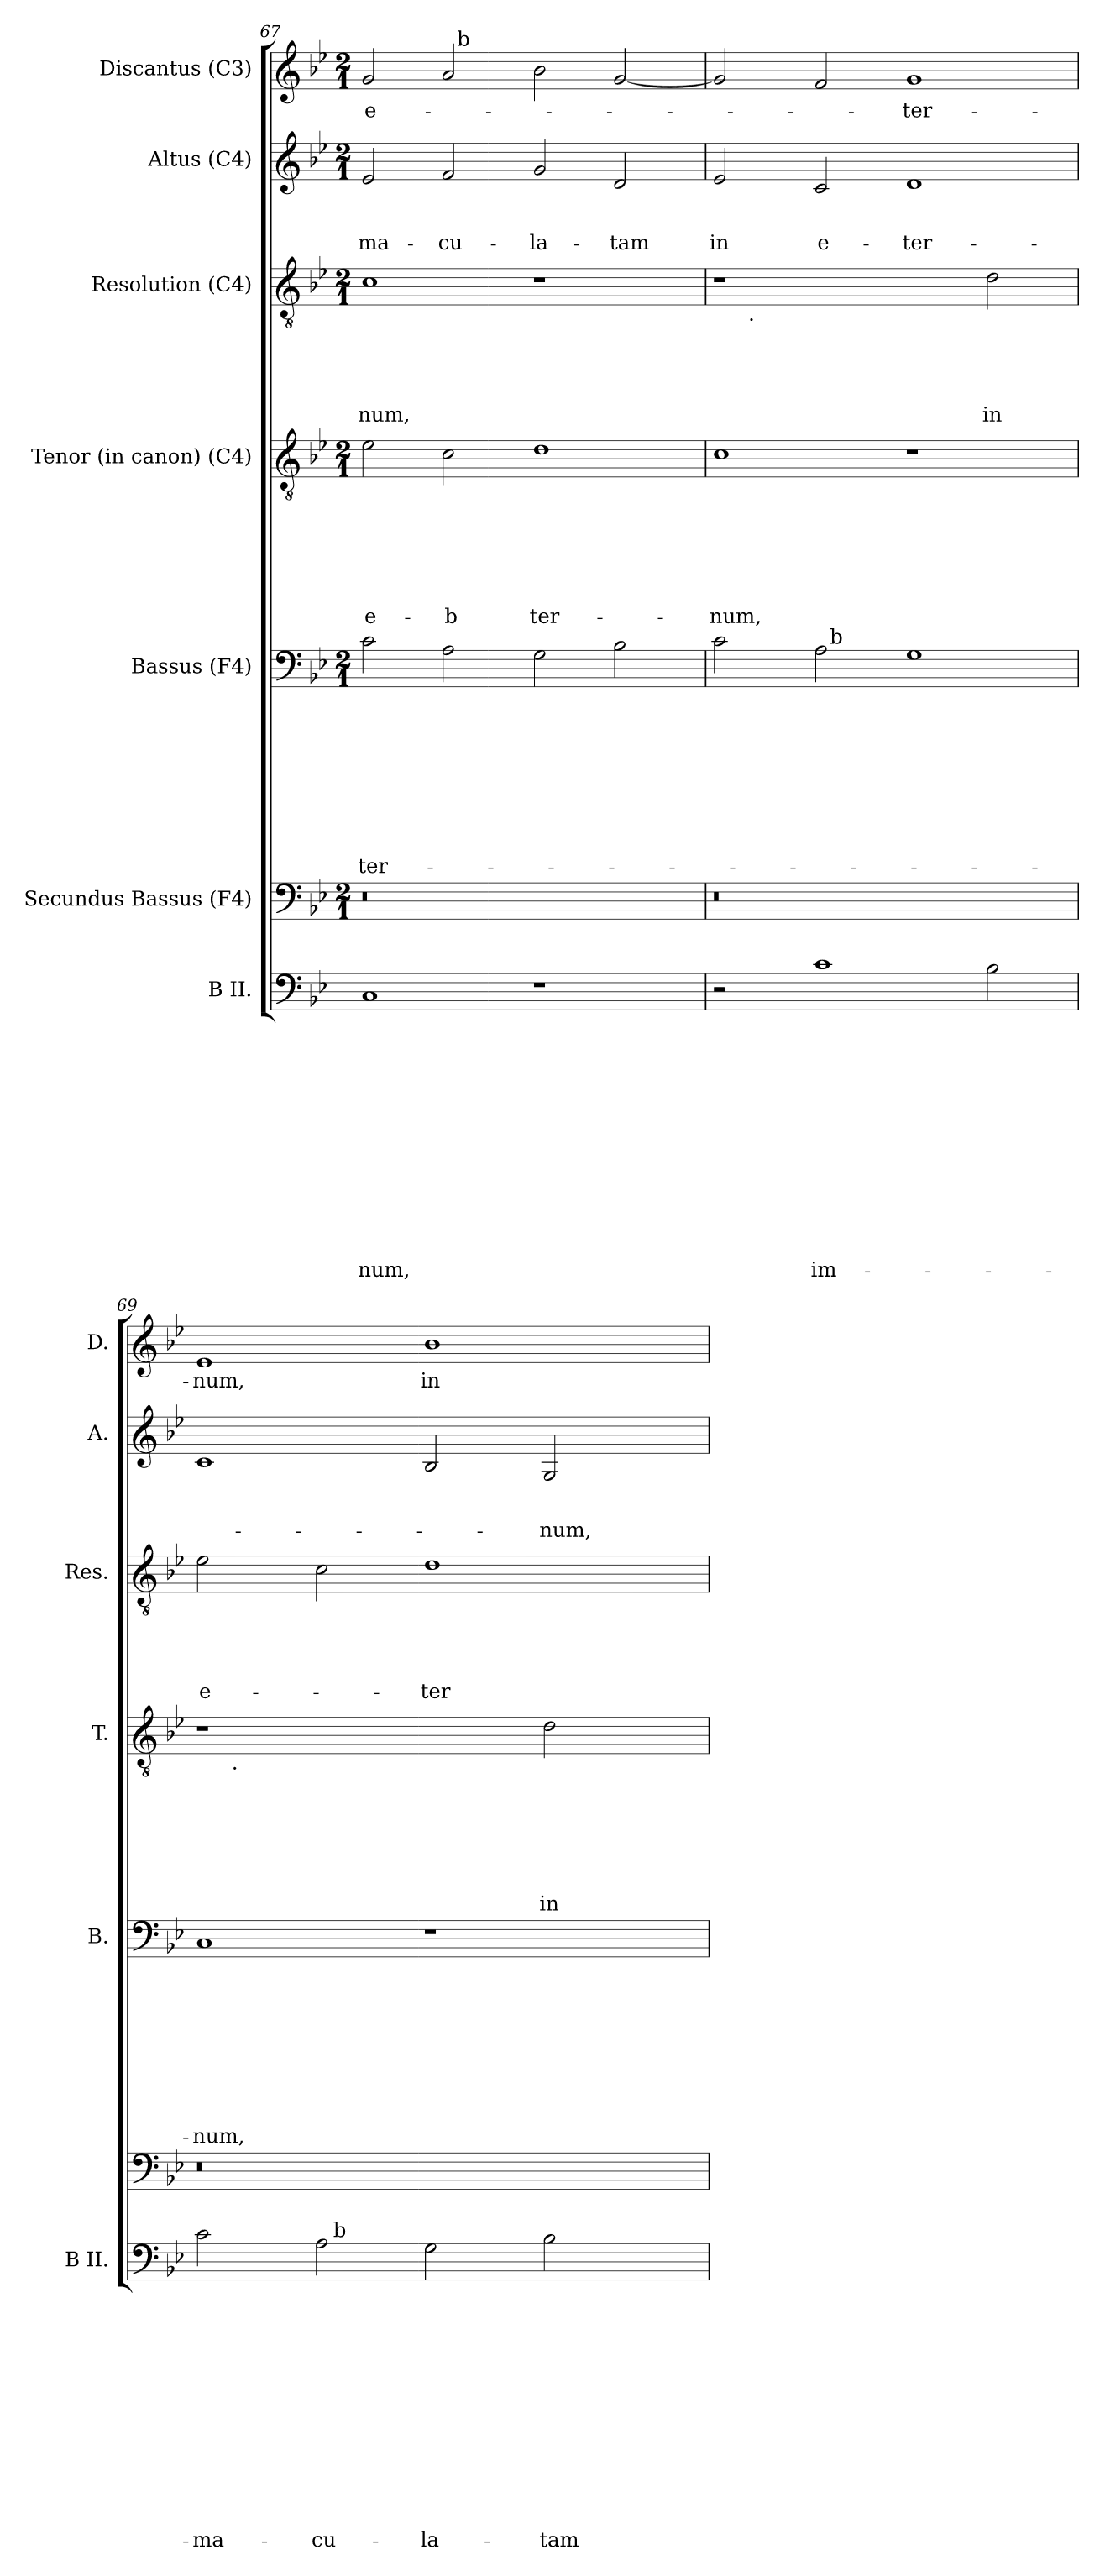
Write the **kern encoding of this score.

**kern	**text	**text	**text	**text	**text	**text	**text	**text	**text	**text	**text	**text	**text	**kern	**kern	**text	**text	**text	**text	**text	**text	**text	**text	**text	**kern	**text	**text	**text	**text	**text	**text	**text	**kern	**text	**text	**text	**text	**text	**kern	**text	**text	**text	**kern	**text
*part7	*part7	*part7	*part7	*part7	*part7	*part7	*part7	*part7	*part7	*part7	*part7	*part7	*part7	*part6	*part5	*part5	*part5	*part5	*part5	*part5	*part5	*part5	*part5	*part5	*part4	*part4	*part4	*part4	*part4	*part4	*part4	*part4	*part3	*part3	*part3	*part3	*part3	*part3	*part2	*part2	*part2	*part2	*part1	*part1
*staff7	*staff7	*staff7	*staff7	*staff7	*staff7	*staff7	*staff7	*staff7	*staff7	*staff7	*staff7	*staff7	*staff7	*staff6	*staff5	*staff5	*staff5	*staff5	*staff5	*staff5	*staff5	*staff5	*staff5	*staff5	*staff4	*staff4	*staff4	*staff4	*staff4	*staff4	*staff4	*staff4	*staff3	*staff3	*staff3	*staff3	*staff3	*staff3	*staff2	*staff2	*staff2	*staff2	*staff1	*staff1
*I"B II.	*	*	*	*	*	*	*	*	*	*	*	*	*	*I"Secundus Bassus (F4)	*I"Bassus (F4)	*	*	*	*	*	*	*	*	*	*I"Tenor (in canon) (C4)	*	*	*	*	*	*	*	*I"Resolution (C4)	*	*	*	*	*	*I"Altus (C4)	*	*	*	*I"Discantus (C3)	*
*I'B II.	*	*	*	*	*	*	*	*	*	*	*	*	*	*	*I'B.	*	*	*	*	*	*	*	*	*	*I'T.	*	*	*	*	*	*	*	*I'Res.	*	*	*	*	*	*I'A.	*	*	*	*I'D.	*
!!LO:LB:g=z
*clefF4	*	*	*	*	*	*	*	*	*	*	*	*	*	*clefF4	*clefF4	*	*	*	*	*	*	*	*	*	*clefGv2	*	*	*	*	*	*	*	*clefGv2	*	*	*	*	*	*clefG2	*	*	*	*clefG2	*
*k[b-e-]	*	*	*	*	*	*	*	*	*	*	*	*	*	*k[b-e-]	*k[b-e-]	*	*	*	*	*	*	*	*	*	*k[b-e-]	*	*	*	*	*	*	*	*k[b-e-]	*	*	*	*	*	*k[b-e-]	*	*	*	*k[b-e-]	*
*B-:	*	*	*	*	*	*	*	*	*	*	*	*	*	*B-:	*B-:	*	*	*	*	*	*	*	*	*	*B-:	*	*	*	*	*	*	*	*B-:	*	*	*	*	*	*B-:	*	*	*	*B-:	*
*	*	*	*	*	*	*	*	*	*	*	*	*	*	*M2/1	*M2/1	*	*	*	*	*	*	*	*	*	*M2/1	*	*	*	*	*	*	*	*M2/1	*	*	*	*	*	*M2/1	*	*	*	*M2/1	*
=67	=67	=67	=67	=67	=67	=67	=67	=67	=67	=67	=67	=67	=67	=67	=67	=67	=67	=67	=67	=67	=67	=67	=67	=67	=67	=67	=67	=67	=67	=67	=67	=67	=67	=67	=67	=67	=67	=67	=67	=67	=67	=67	=67	=67
!	!	!	!	!	!	!	!	!	!	!	!	!	!LO:LY:b	!	!	!	!	!	!	!	!	!	!	!LO:LY:b	!	!	!	!	!	!	!	!LO:LY:b:rj	!	!	!	!	!	!LO:LY:b	!	!	!	!LO:LY:b	!	!LO:LY:b:rj
*	*	*	*	*	*	*	*	*	*	*	*	*	*	*	*	*	*	*	*	*	*	*	*	*	*	*	*	*	*	*	*	*	*	*	*	*	*	*	*	*	*	*	*^	*
1C	.	.	.	.	.	.	.	.	.	.	.	.	-num,	0r	2c\	.	.	.	.	.	.	.	.	-ter-	2e-\	.	.	.	.	.	.	e-	1c	.	.	.	.	-num,	2e-/	.	.	-ma-	2g/	2ryy	e-
!	!	!	!	!	!	!	!	!	!	!	!	!	!	!	!	!	!	!	!	!	!	!	!	!	!	!	!	!	!	!	!	!LO:LY:b	!	!	!	!	!	!	!	!	!	!LO:LY:b	!	!	!
.	.	.	.	.	.	.	.	.	.	.	.	.	.	.	2A\	.	.	.	.	.	.	.	.	.	2c\	.	.	.	.	.	.	-b	.	.	.	.	.	.	2f/	.	.	-cu-	2a/	32ryy	.
!	!	!	!	!	!	!	!	!	!	!	!	!	!	!	!	!	!	!	!	!	!	!	!	!	!	!	!	!	!	!	!	!	!	!	!	!	!	!	!	!	!	!	!	!LO:TX:a:t=b	!
.	.	.	.	.	.	.	.	.	.	.	.	.	.	.	.	.	.	.	.	.	.	.	.	.	.	.	.	.	.	.	.	.	.	.	.	.	.	.	.	.	.	.	.	1ryy	.
!	!	!	!	!	!	!	!	!	!	!	!	!	!	!	!	!	!	!	!	!	!	!	!	!	!	!	!	!	!	!	!	!LO:LY:b	!	!	!	!	!	!	!	!	!	!LO:LY:b	!	!	!
1r	.	.	.	.	.	.	.	.	.	.	.	.	.	.	2G\	.	.	.	.	.	.	.	.	.	1d	.	.	.	.	.	.	ter-	1r	.	.	.	.	.	2g/	.	.	-la-	2b-\	.	.
!	!	!	!	!	!	!	!	!	!	!	!	!	!	!	!	!	!	!	!	!	!	!	!	!	!	!	!	!	!	!	!	!	!	!	!	!	!	!	!	!	!	!LO:LY:b	!	!	!
.	.	.	.	.	.	.	.	.	.	.	.	.	.	.	2B-\	.	.	.	.	.	.	.	.	.	.	.	.	.	.	.	.	.	.	.	.	.	.	.	2d/	.	.	-tam	[<2g/	.	.
.	.	.	.	.	.	.	.	.	.	.	.	.	.	.	.	.	.	.	.	.	.	.	.	.	.	.	.	.	.	.	.	.	.	.	.	.	.	.	.	.	.	.	.	4...ryy	.
=68	=68	=68	=68	=68	=68	=68	=68	=68	=68	=68	=68	=68	=68	=68	=68	=68	=68	=68	=68	=68	=68	=68	=68	=68	=68	=68	=68	=68	=68	=68	=68	=68	=68	=68	=68	=68	=68	=68	=68	=68	=68	=68	=68	=68	=68
!	!	!	!	!	!	!	!	!	!	!	!	!	!	!	!	!	!	!	!	!	!	!	!	!	!	!	!	!	!	!	!	!LO:LY:b	!	!	!	!	!	!	!	!	!	!LO:LY:b	!	!	!
*	*	*	*	*	*	*	*	*	*	*	*	*	*	*	*^	*	*	*	*	*	*	*	*	*	*	*	*	*	*	*	*	*	*^	*	*	*	*	*	*	*	*	*	*v	*v	*
2r	.	.	.	.	.	.	.	.	.	.	.	.	.	0r	2c\	2ryy	.	.	.	.	.	.	.	.	.	1c	.	.	.	.	.	.	-num,	1r	8ryy	.	.	.	.	.	2e-/	.	.	in	2g/]	.
!	!	!	!	!	!	!	!	!	!	!	!	!	!	!	!	!	!	!	!	!	!	!	!	!	!	!	!	!	!	!	!	!	!	!	!LO:TX:b:t=.	!	!	!	!	!	!	!	!	!	!	!
.	.	.	.	.	.	.	.	.	.	.	.	.	.	.	.	.	.	.	.	.	.	.	.	.	.	.	.	.	.	.	.	.	.	.	1...ryy	.	.	.	.	.	.	.	.	.	.	.
!	!	!	!	!	!	!	!	!	!	!	!	!	!LO:LY:b	!	!	!	!	!	!	!	!	!	!	!	!	!	!	!	!	!	!	!	!	!	!	!	!	!	!	!	!	!	!	!LO:LY:b	!	!
1c	.	.	.	.	.	.	.	.	.	.	.	.	im-	.	2A\	32ryy	.	.	.	.	.	.	.	.	.	.	.	.	.	.	.	.	.	.	.	.	.	.	.	.	2c/	.	.	e-	2f/	.
!	!	!	!	!	!	!	!	!	!	!	!	!	!	!	!	!LO:TX:a:t=b	!	!	!	!	!	!	!	!	!	!	!	!	!	!	!	!	!	!	!	!	!	!	!	!	!	!	!	!	!	!
.	.	.	.	.	.	.	.	.	.	.	.	.	.	.	.	1ryy	.	.	.	.	.	.	.	.	.	.	.	.	.	.	.	.	.	.	.	.	.	.	.	.	.	.	.	.	.	.
!	!	!	!	!	!	!	!	!	!	!	!	!	!	!	!	!	!	!	!	!	!	!	!	!	!	!	!	!	!	!	!	!	!	!	!	!	!	!	!	!	!	!	!	!LO:LY:b	!	!LO:LY:b
.	.	.	.	.	.	.	.	.	.	.	.	.	.	.	1G	.	.	.	.	.	.	.	.	.	.	1r	.	.	.	.	.	.	.	2ryy	.	.	.	.	.	.	1d	.	.	-ter-	1g	-ter-
!	!	!	!	!	!	!	!	!	!	!	!	!	!	!	!	!	!	!	!	!	!	!	!	!	!	!	!	!	!	!	!	!	!	!	!	!	!	!	!	!LO:LY:b	!	!	!	!	!	!
2B-\	.	.	.	.	.	.	.	.	.	.	.	.	.	.	.	.	.	.	.	.	.	.	.	.	.	.	.	.	.	.	.	.	.	2d\	.	.	.	.	.	in	.	.	.	.	.	.
.	.	.	.	.	.	.	.	.	.	.	.	.	.	.	.	4...ryy	.	.	.	.	.	.	.	.	.	.	.	.	.	.	.	.	.	.	.	.	.	.	.	.	.	.	.	.	.	.
=69	=69	=69	=69	=69	=69	=69	=69	=69	=69	=69	=69	=69	=69	=69	=69	=69	=69	=69	=69	=69	=69	=69	=69	=69	=69	=69	=69	=69	=69	=69	=69	=69	=69	=69	=69	=69	=69	=69	=69	=69	=69	=69	=69	=69	=69	=69
!	!	!	!	!	!	!	!	!	!	!	!	!	!LO:LY:b	!	!	!	!	!	!	!	!	!	!	!	!LO:LY:b	!	!	!	!	!	!	!	!	!	!	!	!	!	!	!LO:LY:b:rj	!	!	!	!	!	!LO:LY:b
*^	*	*	*	*	*	*	*	*	*	*	*	*	*	*	*v	*v	*	*	*	*	*	*	*	*	*	*^	*	*	*	*	*	*	*	*v	*v	*	*	*	*	*	*	*	*	*	*	*
2c\	2ryy	.	.	.	.	.	.	.	.	.	.	.	.	-ma-	0r	1C	.	.	.	.	.	.	.	.	-num,	1r	16.ryy	.	.	.	.	.	.	.	2e-\	.	.	.	.	e-	1c	.	.	.	1e-	-num,
!	!	!	!	!	!	!	!	!	!	!	!	!	!	!	!	!	!	!	!	!	!	!	!	!	!	!	!LO:TX:b:t=.	!	!	!	!	!	!	!	!	!	!	!	!	!	!	!	!	!	!	!
.	.	.	.	.	.	.	.	.	.	.	.	.	.	.	.	.	.	.	.	.	.	.	.	.	.	.	1ryy	.	.	.	.	.	.	.	.	.	.	.	.	.	.	.	.	.	.	.
!	!	!	!	!	!	!	!	!	!	!	!	!	!	!LO:LY:b	!	!	!	!	!	!	!	!	!	!	!	!	!	!	!	!	!	!	!	!	!	!	!	!	!	!	!	!	!	!	!	!
2A\	32ryy	.	.	.	.	.	.	.	.	.	.	.	.	-cu-	.	.	.	.	.	.	.	.	.	.	.	.	.	.	.	.	.	.	.	.	2c\	.	.	.	.	.	.	.	.	.	.	.
!	!LO:TX:a:t=b	!	!	!	!	!	!	!	!	!	!	!	!	!	!	!	!	!	!	!	!	!	!	!	!	!	!	!	!	!	!	!	!	!	!	!	!	!	!	!	!	!	!	!	!	!
.	1ryy	.	.	.	.	.	.	.	.	.	.	.	.	.	.	.	.	.	.	.	.	.	.	.	.	.	.	.	.	.	.	.	.	.	.	.	.	.	.	.	.	.	.	.	.	.
!	!	!	!	!	!	!	!	!	!	!	!	!	!	!LO:LY:b	!	!	!	!	!	!	!	!	!	!	!	!	!	!	!	!	!	!	!	!	!	!	!	!	!	!LO:LY:b	!	!	!	!	!	!LO:LY:b
2G\	.	.	.	.	.	.	.	.	.	.	.	.	.	-la-	.	1r	.	.	.	.	.	.	.	.	.	2ryy	.	.	.	.	.	.	.	.	1d	.	.	.	.	-ter-	2B-/	.	.	.	1b-	in
.	.	.	.	.	.	.	.	.	.	.	.	.	.	.	.	.	.	.	.	.	.	.	.	.	.	.	2ryy	.	.	.	.	.	.	.	.	.	.	.	.	.	.	.	.	.	.	.
!	!	!	!	!	!	!	!	!	!	!	!	!	!	!LO:LY:b	!	!	!	!	!	!	!	!	!	!	!	!	!	!	!	!	!	!	!	!LO:LY:b	!	!	!	!	!	!	!	!	!	!LO:LY:b	!	!
2B-\	.	.	.	.	.	.	.	.	.	.	.	.	.	-tam	.	.	.	.	.	.	.	.	.	.	.	2d\	.	.	.	.	.	.	.	in	.	.	.	.	.	.	2G/	.	.	-num,	.	.
.	4...ryy	.	.	.	.	.	.	.	.	.	.	.	.	.	.	.	.	.	.	.	.	.	.	.	.	.	.	.	.	.	.	.	.	.	.	.	.	.	.	.	.	.	.	.	.	.
.	.	.	.	.	.	.	.	.	.	.	.	.	.	.	.	.	.	.	.	.	.	.	.	.	.	.	4ryy	.	.	.	.	.	.	.	.	.	.	.	.	.	.	.	.	.	.	.
.	.	.	.	.	.	.	.	.	.	.	.	.	.	.	.	.	.	.	.	.	.	.	.	.	.	.	8ryy	.	.	.	.	.	.	.	.	.	.	.	.	.	.	.	.	.	.	.
.	.	.	.	.	.	.	.	.	.	.	.	.	.	.	.	.	.	.	.	.	.	.	.	.	.	.	32ryy	.	.	.	.	.	.	.	.	.	.	.	.	.	.	.	.	.	.	.
*v	*v	*	*	*	*	*	*	*	*	*	*	*	*	*	*	*	*	*	*	*	*	*	*	*	*	*v	*v	*	*	*	*	*	*	*	*	*	*	*	*	*	*	*	*	*	*	*
=	=	=	=	=	=	=	=	=	=	=	=	=	=	=	=	=	=	=	=	=	=	=	=	=	=	=	=	=	=	=	=	=	=	=	=	=	=	=	=	=	=	=	=	=
*-	*-	*-	*-	*-	*-	*-	*-	*-	*-	*-	*-	*-	*-	*-	*-	*-	*-	*-	*-	*-	*-	*-	*-	*-	*-	*-	*-	*-	*-	*-	*-	*-	*-	*-	*-	*-	*-	*-	*-	*-	*-	*-	*-	*-
